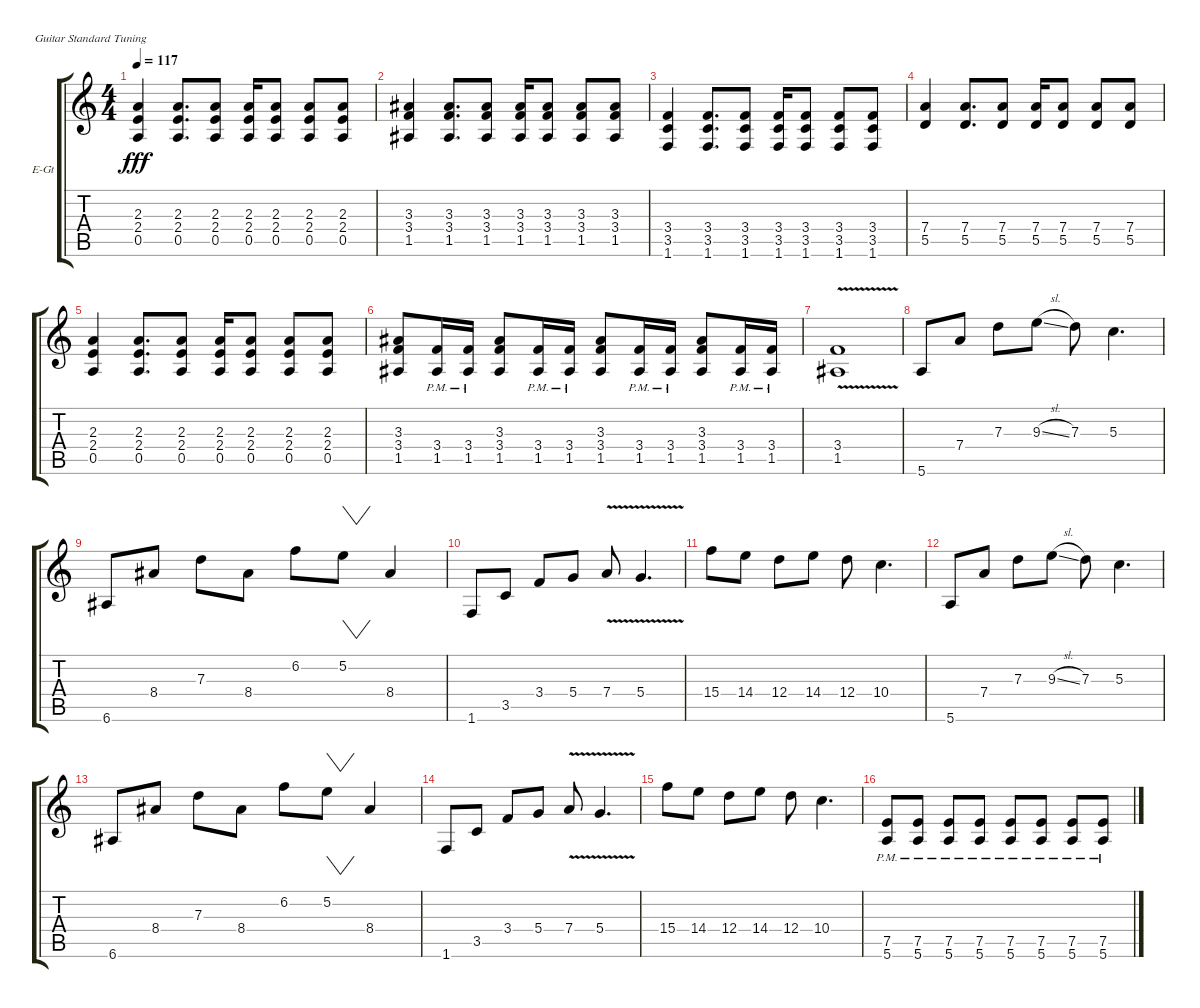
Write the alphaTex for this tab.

\defaultSystemsLayout 4
\bracketExtendMode groupsimilarinstruments
\firstSystemTrackNameOrientation horizontal
\otherSystemsTrackNameOrientation horizontal
\track ("jay" "E-Gt") {instrument distortionguitar}
\staff {score tabs}
\tuning (E4 B3 G3 D3 A2 E2)
\ts (4 4)
\tempo 117
\clef g2
\ks c
(2.3 2.4 0.5).4{dy fff} (2.3 2.4 0.5).8{d} (2.3 2.4 0.5).8 (2.3 2.4 0.5).16 (2.3 2.4 0.5).8 (2.3 2.4 0.5).8 (2.3 2.4 0.5).8 |
(3.3 3.4 1.5).4 (3.3 3.4 1.5).8{d} (3.3 3.4 1.5).8 (3.3 3.4 1.5).16 (3.3 3.4 1.5).8 (3.3 3.4 1.5).8 (3.3 3.4 1.5).8 |
(3.4 3.5 1.6).4 (3.4 3.5 1.6).8{d} (3.4 3.5 1.6).8 (3.4 3.5 1.6).16 (3.4 3.5 1.6).8 (3.4 3.5 1.6).8 (3.4 3.5 1.6).8 |
(5.5 7.4).4 (5.5 7.4).8{d} (5.5 7.4).8 (5.5 7.4).16 (5.5 7.4).8 (5.5 7.4).8 (5.5 7.4).8 |
(2.3 2.4 0.5).4 (2.3 2.4 0.5).8{d} (2.3 2.4 0.5).8 (2.3 2.4 0.5).16 (2.3 2.4 0.5).8 (2.3 2.4 0.5).8 (2.3 2.4 0.5).8 |
(3.3 3.4 1.5).8 (3.4{pm} 1.5{pm}).16 (3.4{pm} 1.5{pm}).16 (3.3 3.4 1.5).8 (3.4{pm} 1.5{pm}).16 (3.4{pm} 1.5{pm}).16 (3.3 3.4 1.5).8 (3.4{pm} 1.5{pm}).16 (3.4{pm} 1.5{pm}).16 (3.3 3.4 1.5).8 (3.4{pm} 1.5{pm}).16 (3.4{pm} 1.5{pm}).16 |
(3.4{v} 1.5).1 |
5.6.8 7.4.8 7.3.8 9.3{sl}.8 7.3.8 5.3.4{d} |
6.6.8 8.4.8 7.3.8 8.4.8 6.2.8 5.2.8{vw} 8.4.4 |
1.6.8 3.5.8 3.4.8 5.4.8 7.4{v}.8 5.4{v}.4{d} |
15.4.8 14.4.8 12.4.8 14.4.8 12.4.8 10.4.4{d} |
5.6.8 7.4.8 7.3.8 9.3{sl}.8 7.3.8 5.3.4{d} |
6.6.8 8.4.8 7.3.8 8.4.8 6.2.8 5.2.8{vw} 8.4.4 |
1.6.8 3.5.8 3.4.8 5.4.8 7.4{v}.8 5.4{v}.4{d} |
15.4.8 14.4.8 12.4.8 14.4.8 12.4.8 10.4.4{d} |
(7.5{pm} 5.6).8 (7.5{pm} 5.6).8 (7.5{pm} 5.6).8 (7.5{pm} 5.6).8 (7.5{pm} 5.6).8 (7.5{pm} 5.6).8 (7.5{pm} 5.6).8 (7.5{pm} 5.6).8
